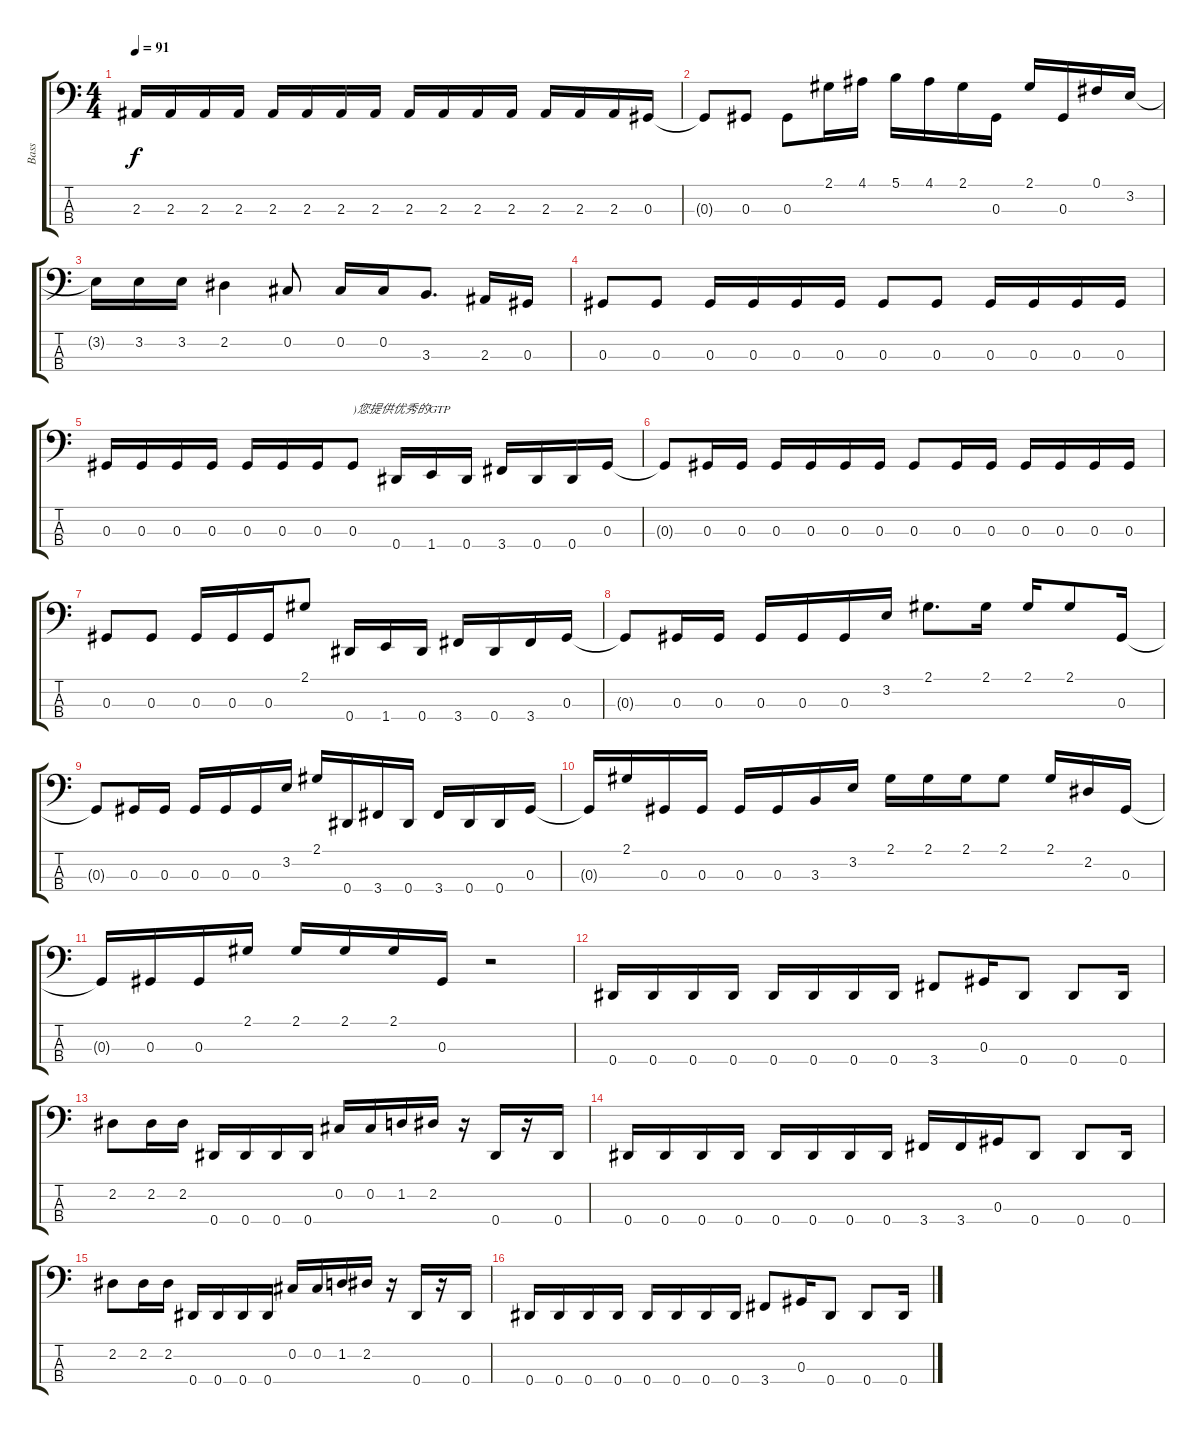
\track ("Bass" "Bass") {instrument electricbassfinger}
\staff {score tabs}
\tuning (Gb2 Db2 Ab1 Eb1) {hide}
\ts (4 4)
\tempo 91
\clef f4
\ks c
2.3{t}.16{dy f} 2.3.16 2.3.16 2.3.16 2.3.16 2.3.16 2.3.16 2.3.16 2.3.16 2.3.16 2.3.16 2.3.16 2.3.16 2.3.16 2.3.16 0.3.16 |
0.3{t}.8 0.3.8 0.3.8 2.1.16 4.1.16 5.1.16 4.1.16 2.1.16 0.3.16 2.1.16 0.3.16 0.1.16 3.2.16 |
3.2{t}.16 3.2.16 3.2.16 2.2.4 0.2.8 0.2.16 0.2.16 3.3.8{d} 2.3.16 0.3.16 |
0.3.8 0.3.8 0.3.16 0.3.16 0.3.16 0.3.16 0.3.8 0.3.8 0.3.16 0.3.16 0.3.16 0.3.16 |
0.3.16 0.3.16 0.3.16 0.3.16 0.3.16 0.3.16 0.3.16 0.3.8{txt ")您提供优秀的GTP"} 0.4.16 1.4.16 0.4.16 3.4.16 0.4.16 0.4.16 0.3.16 |
0.3{t}.8 0.3.16 0.3.16 0.3.16 0.3.16 0.3.16 0.3.16 0.3.8 0.3.16 0.3.16 0.3.16 0.3.16 0.3.16 0.3.16 |
0.3.8 0.3.8 0.3.16 0.3.16 0.3.16 2.1.8 0.4.16 1.4.16 0.4.16 3.4.16 0.4.16 3.4.16 0.3.16 |
0.3{t}.8 0.3.16 0.3.16 0.3.16 0.3.16 0.3.16 3.2.16 2.1.8{d} 2.1.16 2.1.16 2.1.8 0.3.16 |
0.3{t}.8 0.3.16 0.3.16 0.3.16 0.3.16 0.3.16 3.2.16 2.1.16 0.4.16 3.4.16 0.4.16 3.4.16 0.4.16 0.4.16 0.3.16 |
0.3{t}.16 2.1.16 0.3.16 0.3.16 0.3.16 0.3.16 3.3.16 3.2.16 2.1.16 2.1.16 2.1.16 2.1.8 2.1.16 2.2.16 0.3.16 |
0.3{t}.16 0.3.16 0.3.16 2.1.16 2.1.16 2.1.16 2.1.16 0.3.16 r.2 |
0.4.16 0.4.16 0.4.16 0.4.16 0.4.16 0.4.16 0.4.16 0.4.16 3.4.8 0.3.16 0.4.8 0.4.8 0.4.16 |
2.2.8 2.2.16 2.2.16 0.4.16 0.4.16 0.4.16 0.4.16 0.2.16 0.2.16 1.2.16 2.2.16 r.16 0.4.16 r.16 0.4.16 |
0.4.16 0.4.16 0.4.16 0.4.16 0.4.16 0.4.16 0.4.16 0.4.16 3.4.16 3.4.16 0.3.16 0.4.8 0.4.8 0.4.16 |
2.2.8 2.2.16 2.2.16 0.4.16 0.4.16 0.4.16 0.4.16 0.2.16 0.2.16 1.2.16 2.2.16 r.16 0.4.16 r.16 0.4.16 |
0.4.16 0.4.16 0.4.16 0.4.16 0.4.16 0.4.16 0.4.16 0.4.16 3.4.8 0.3.16 0.4.8 0.4.8 0.4.16
